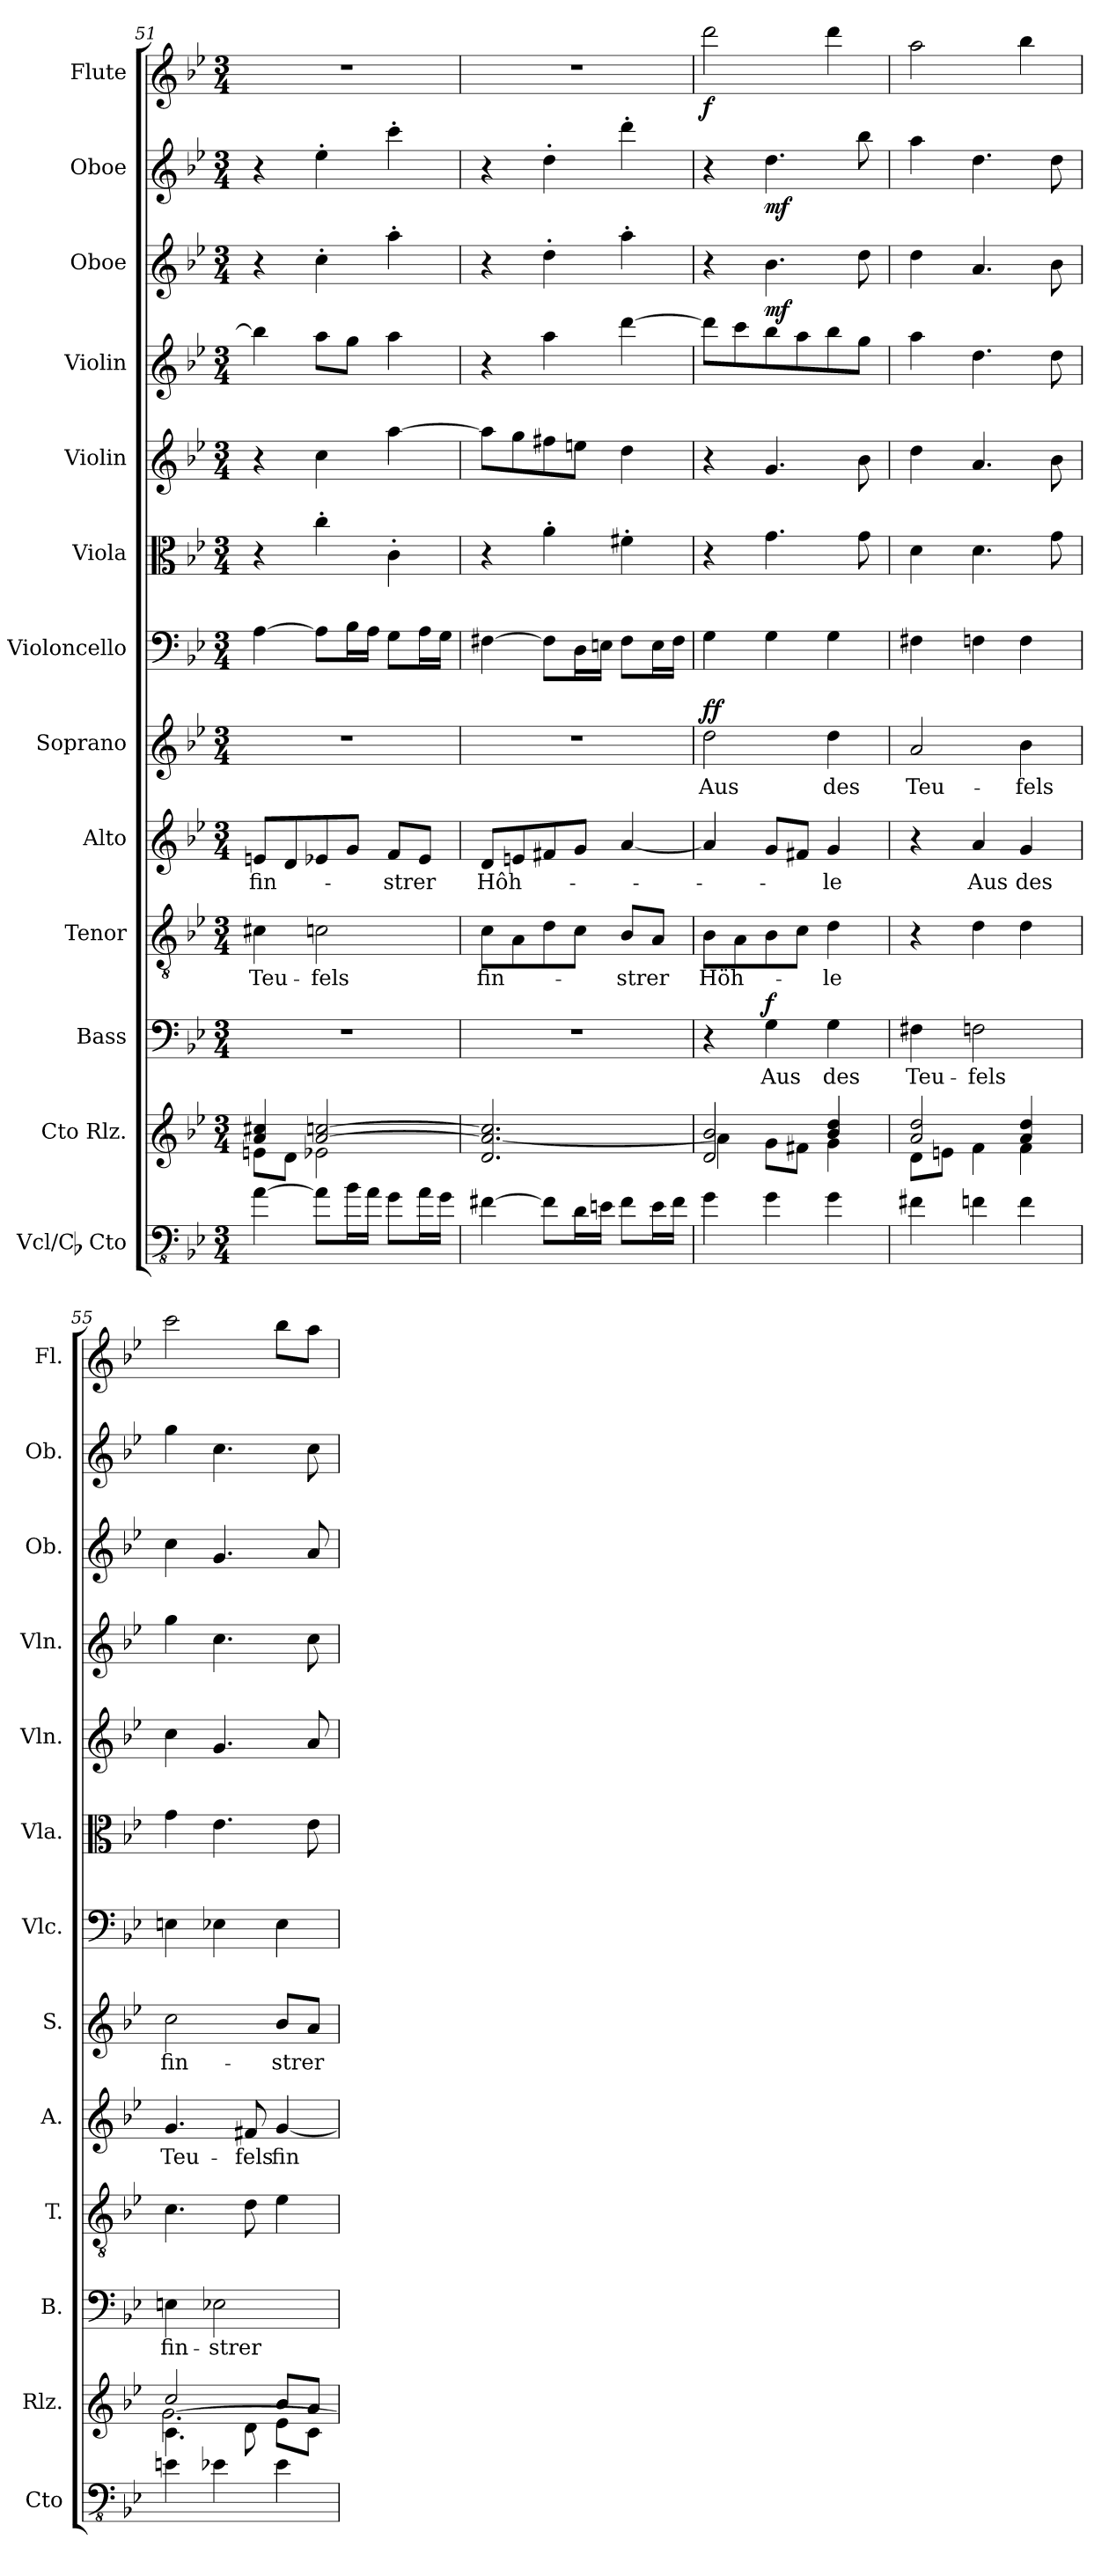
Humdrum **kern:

**kern	**kern	**kern	**text	**dynam	**kern	**text	**kern	**text	**kern	**text	**dynam	**kern	**kern	**kern	**kern	**kern	**dynam	**kern	**dynam	**kern	**dynam
*part13	*part12	*part11	*part11	*part11	*part10	*part10	*part9	*part9	*part8	*part8	*part8	*part7	*part6	*part5	*part4	*part3	*part3	*part2	*part2	*part1	*part1
*staff13	*staff12	*staff11	*staff11	*staff11	*staff10	*staff10	*staff9	*staff9	*staff8	*staff8	*staff8	*staff7	*staff6	*staff5	*staff4	*staff3	*staff3	*staff2	*staff2	*staff1	*staff1
*I"Vcl/Cb Cto	*I"Cto Rlz.	*I"Bass	*	*	*I"Tenor	*	*I"Alto	*	*I"Soprano	*	*	*I"Violoncello	*I"Viola	*I"Violin	*I"Violin	*I"Oboe	*	*I"Oboe	*	*I"Flute	*
*I'Cto	*I'Rlz.	*I'B.	*	*	*I'T.	*	*I'A.	*	*I'S.	*	*	*I'Vlc.	*I'Vla.	*I'Vln.	*I'Vln.	*I'Ob.	*	*I'Ob.	*	*I'Fl.	*
*clefFv4	*clefG2	*clefF4	*	*	*clefGv2	*	*clefG2	*	*clefG2	*	*	*clefF4	*clefC3	*clefG2	*clefG2	*clefG2	*	*clefG2	*	*clefG2	*
*ITrd7c12	*	*	*	*	*	*	*	*	*	*	*	*	*	*	*	*	*	*	*	*	*
*k[b-e-]	*k[b-e-]	*k[b-e-]	*	*	*k[b-e-]	*	*k[b-e-]	*	*k[b-e-]	*	*	*k[b-e-]	*k[b-e-]	*k[b-e-]	*k[b-e-]	*k[b-e-]	*	*k[b-e-]	*	*k[b-e-]	*
*M3/4	*M3/4	*M3/4	*	*	*M3/4	*	*M3/4	*	*M3/4	*	*	*M3/4	*M3/4	*M3/4	*M3/4	*M3/4	*	*M3/4	*	*M3/4	*
=51	=51	=51	=51	=51	=51	=51	=51	=51	=51	=51	=51	=51	=51	=51	=51	=51	=51	=51	=51	=51	=51
*	*^	*	*	*	*	*	*	*	*	*	*	*	*	*	*	*	*	*	*	*	*
[4AA\	4a/ 4cc#X/	8en\L	2.r	.	.	4c#X\	Teu-	8en/L	fin-	2.r	.	.	[4A\	4r	4r	4bb-\]	4r	.	4r	.	2.r	.
.	.	8d\J	.	.	.	.	.	8d/	.	.	.	.	.	.	.	.	.	.	.	.	.	.
8AA\L]	[2a/ [2ccn/	2e-X\	.	.	.	2cn\	-fels	8e-X/	.	.	.	.	8A\L]	4cc'\	4cc\	8aa\L	4cc'\	.	4ee-'\	.	.	.
16BB-\L	.	.	.	.	.	.	.	8g/J	.	.	.	.	16B-\L	.	.	8gg\J	.	.	.	.	.	.
16AA\JJ	.	.	.	.	.	.	.	.	.	.	.	.	16A\JJ	.	.	.	.	.	.	.	.	.
8GG\L	.	.	.	.	.	.	.	8f/L	-strer	.	.	.	8G\L	4c'\	[4aa\	4aa\	4aa'\	.	4ccc'\	.	.	.
16AA\L	.	.	.	.	.	.	.	8e-/J	.	.	.	.	16A\L	.	.	.	.	.	.	.	.	.
16GG\JJ	.	.	.	.	.	.	.	.	.	.	.	.	16G\JJ	.	.	.	.	.	.	.	.	.
*	*v	*v	*	*	*	*	*	*	*	*	*	*	*	*	*	*	*	*	*	*	*	*
!!LO:PB:g=z
=52	=52	=52	=52	=52	=52	=52	=52	=52	=52	=52	=52	=52	=52	=52	=52	=52	=52	=52	=52	=52	=52
[4FF#X\	2.d/ 2.a/_ 2.cc/]	2.r	.	.	8c\L	fin-	8d/L	Hôh-	2.r	.	.	[4F#X\	4r	8aa\L]	4r	4r	.	4r	.	2.r	.
.	.	.	.	.	8A\	.	8en/	.	.	.	.	.	.	8gg\	.	.	.	.	.	.	.
8FF#\L]	.	.	.	.	8d\	.	8f#X/	.	.	.	.	8F#\L]	4a'\	8ff#X\	4aa\	4dd'\	.	4dd'\	.	.	.
16DD\L	.	.	.	.	8c\J	.	8g/J	.	.	.	.	16D\L	.	8een\J	.	.	.	.	.	.	.
16EEn\JJ	.	.	.	.	.	.	.	.	.	.	.	16En\JJ	.	.	.	.	.	.	.	.	.
8FF#\L	.	.	.	.	8B-/L	-strer	[4a/	.	.	.	.	8F#\L	4f#X'\	4dd\	[4ddd\	4aa'\	.	4ddd'\	.	.	.
16EE\L	.	.	.	.	8A/J	.	.	.	.	.	.	16E\L	.	.	.	.	.	.	.	.	.
16FF#\JJ	.	.	.	.	.	.	.	.	.	.	.	16F#\JJ	.	.	.	.	.	.	.	.	.
=53	=53	=53	=53	=53	=53	=53	=53	=53	=53	=53	=53	=53	=53	=53	=53	=53	=53	=53	=53	=53	=53
*	*^	*	*	*	*	*	*	*	*	*	*	*	*	*	*	*	*	*	*	*	*
!	!	!	!	!	!	!	!	!	!	!	!	!LO:DY:b	!	!	!	!	!	!	!	!	!	!LO:DY:b
4GG\	2d/ 2b-/	4a\]	4r	.	.	8B-\L	Höh-	4a/]	.	2dd\	Aus	ff	4G\	4r	4r	8ddd\L]	4r	.	4r	.	2ddd\	f
.	.	.	.	.	.	8A\	.	.	.	.	.	.	.	.	.	8ccc\	.	.	.	.	.	.
!	!	!	!	!	!LO:DY:b	!	!	!	!	!	!	!	!	!	!	!	!	!LO:DY:b	!	!LO:DY:b	!	!
4GG\	.	8g\L	4G\	Aus	f	8B-\	.	8g/L	.	.	.	.	4G\	4.g\	4.g/	8bb-\	4.b-\	mf	4.dd\	mf	.	.
.	.	8f#X\J	.	.	.	8c\J	.	8f#X/J	.	.	.	.	.	.	.	8aa\	.	.	.	.	.	.
4GG\	4b-/ 4dd/	4g\	4G\	des	.	4d\	-le	4g/	-le	4dd\	des	.	4G\	.	.	8bb-\	.	.	.	.	4ddd\	.
.	.	.	.	.	.	.	.	.	.	.	.	.	.	8g\	8b-\	8gg\J	8dd\	.	8bb-\	.	.	.
=54	=54	=54	=54	=54	=54	=54	=54	=54	=54	=54	=54	=54	=54	=54	=54	=54	=54	=54	=54	=54	=54	=54
4FF#X\	2a/ 2dd/	8d\L	4F#X\	Teu-	.	4r	.	4r	.	2a/	Teu-	.	4F#X\	4d\	4dd\	4aa\	4dd\	.	4aa\	.	2aa\	.
.	.	8en\J	.	.	.	.	.	.	.	.	.	.	.	.	.	.	.	.	.	.	.	.
4FFn\	.	4f\	2Fn\	-fels	.	4d\	.	4a/	Aus	.	.	.	4Fn\	4.d\	4.a/	4.dd\	4.a/	.	4.dd\	.	.	.
4FF\	4a/ 4dd/	4f\	.	.	.	4d\	.	4g/	des	4b-\	-fels	.	4F\	.	.	.	.	.	.	.	4bb-\	.
.	.	.	.	.	.	.	.	.	.	.	.	.	.	8g\	8b-\	8dd\	8b-\	.	8dd\	.	.	.
=55	=55	=55	=55	=55	=55	=55	=55	=55	=55	=55	=55	=55	=55	=55	=55	=55	=55	=55	=55	=55	=55	=55
*	*	*^	*	*	*	*	*	*	*	*	*	*	*	*	*	*	*	*	*	*	*	*
4EEn\	2cc/	4.c\	[2.g\	4En\	fin-	.	4.c\	.	4.g/	Teu-	2cc\	fin-	.	4En\	4g\	4cc\	4gg\	4cc\	.	4gg\	.	2ccc\	.
4EE-X\	.	.	.	2E-X\	-strer	.	.	.	.	.	.	.	.	4E-X\	4.e-\	4.g/	4.cc\	4.g/	.	4.cc\	.	.	.
.	.	8d\	.	.	.	.	8d\	.	8f#X/	-fels	.	.	.	.	.	.	.	.	.	.	.	.	.
4EE-\	8b-/L	8e-\L	.	.	.	.	4e-\	.	[4g/	fin-	8b-/L	-strer	.	4E-\	.	.	.	.	.	.	.	8bb-\L	.
.	8a/J	8c\J	.	.	.	.	.	.	.	.	8a/J	.	.	.	8e-\	8a/	8cc\	8a/	.	8cc\	.	8aa\J	.
*	*v	*v	*v	*	*	*	*	*	*	*	*	*	*	*	*	*	*	*	*	*	*	*	*
=	=	=	=	=	=	=	=	=	=	=	=	=	=	=	=	=	=	=	=	=	=
*-	*-	*-	*-	*-	*-	*-	*-	*-	*-	*-	*-	*-	*-	*-	*-	*-	*-	*-	*-	*-	*-
